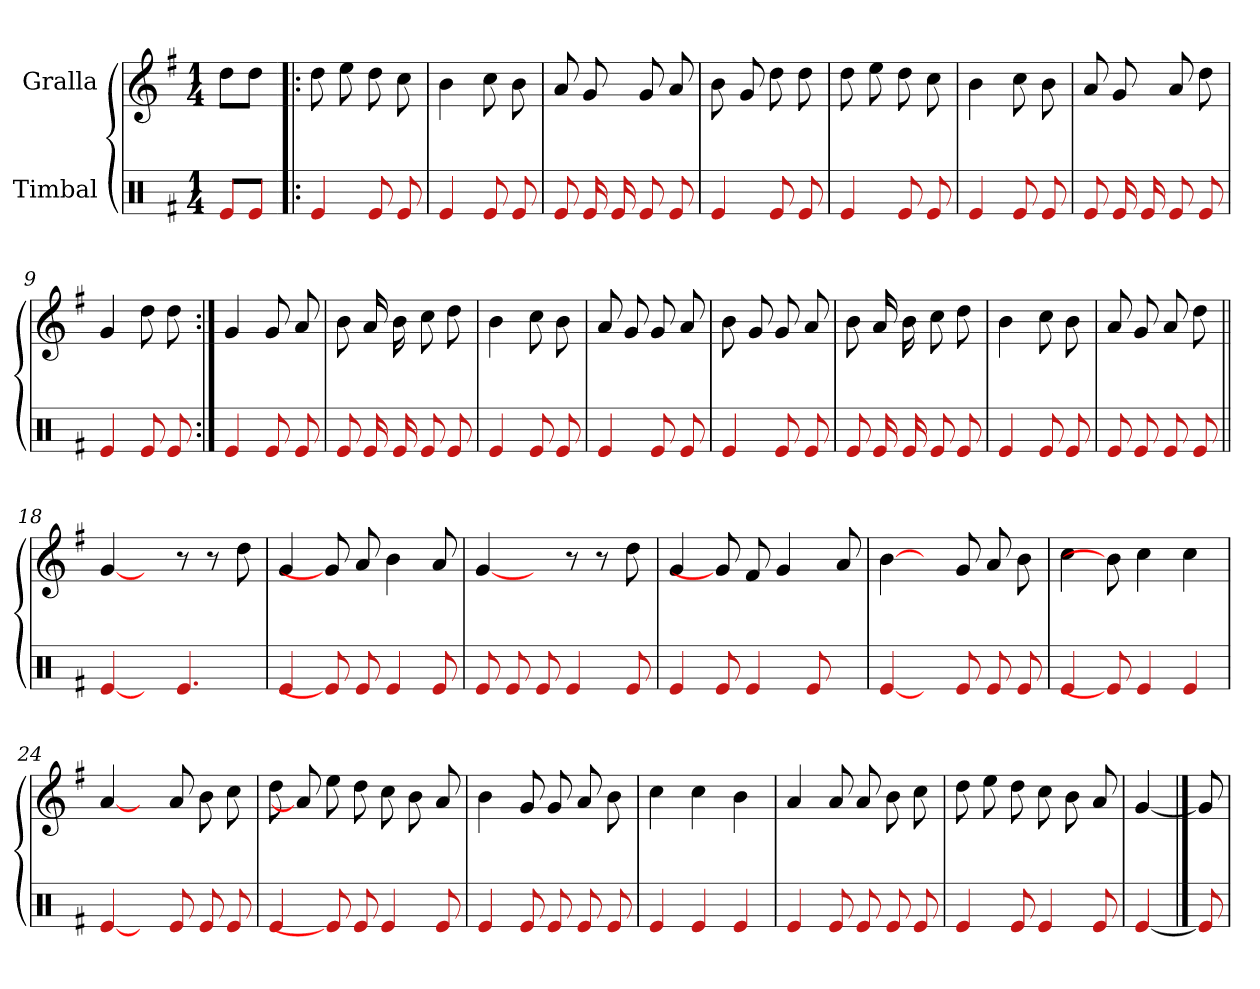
**kern	**kern
*part2	*part1
*staff2	*staff1
*I"Timbal	*I"Gralla
*clefX	*clefG2
*k[f#]	*k[f#]
*M1/4	*M1/4
=1	=1
8e/L	8dd\L
8e/J	8dd\J
=2!|:	=2!|:
4e	8dd
.	8ee
8e	8dd
8e	8cc
=3	=3
4e	4b
8e	8cc
8e	8b
=4	=4
8e	8a
16e	8g
16e	.
8e	8g
8e	8a
=5	=5
4e	8b
.	8g
8e	8dd
8e	8dd
=6	=6
4e	8dd
.	8ee
8e	8dd
8e	8cc
=7	=7
4e	4b
8e	8cc
8e	8b
=8	=8
8e	8a
16e	8g
16e	.
8e	8a
8e	8dd
=9	=9
4e	4g
8e	8dd
8e	8dd
=10:|!	=10:|!
4e	4g
8e	8g
8e	8a
=11	=11
8e	8b
16e	16a
16e	16b
8e	8cc
8e	8dd
=12	=12
4e	4b
8e	8cc
8e	8b
=13	=13
4e	8a
.	8g
8e	8g
8e	8a
=14	=14
4e	8b
.	8g
8e	8g
8e	8a
=15	=15
8e	8b
16e	16a
16e	16b
8e	8cc
8e	8dd
=16	=16
4e	4b
8e	8cc
8e	8b
=17	=17
8e	8a
8e	8g
8e	8a
8e	8dd
=18||	=18||
[4e	[4g
8ryy	8ryy
4.e	8r
.	8r
.	8dd
=19	=19
4e	4g
8e]	8g]
8e	8a
4e	4b
8e	8a
=20	=20
8e	[4g
8e	.
8e	8ryy
4e	8r
.	8r
8e	8dd
=21	=21
4e	4g
8e	8g]
4e	8f#
.	4g
8e	.
8ryy	8a
=22	=22
[4e	[4b
8ryy	8ryy
8e	8g
8e	8a
8e	8b
=23	=23
4e	4cc
8e]	8b]
4e	4cc
4e	4cc
=24	=24
[4e	[4a
8ryy	8ryy
8e	8a
8e	8b
8e	8cc
=25	=25
4e	8dd
.	8a]
8e]	8ee
8e	8dd
4e	8cc
.	8b
8e	8a
=26	=26
4e	4b
8e	8g
8e	8g
8e	8a
8e	8b
=27	=27
4e	4cc
4e	4cc
4e	4b
=28	=28
4e	4a
8e	8a
8e	8a
8e	8b
8e	8cc
=29	=29
4e	8dd
.	8ee
8e	8dd
4e	8cc
.	8b
8e	8a
=30	=30
[4e	[4g
==31	==31
8e]	8g]
=	=
*-	*-
